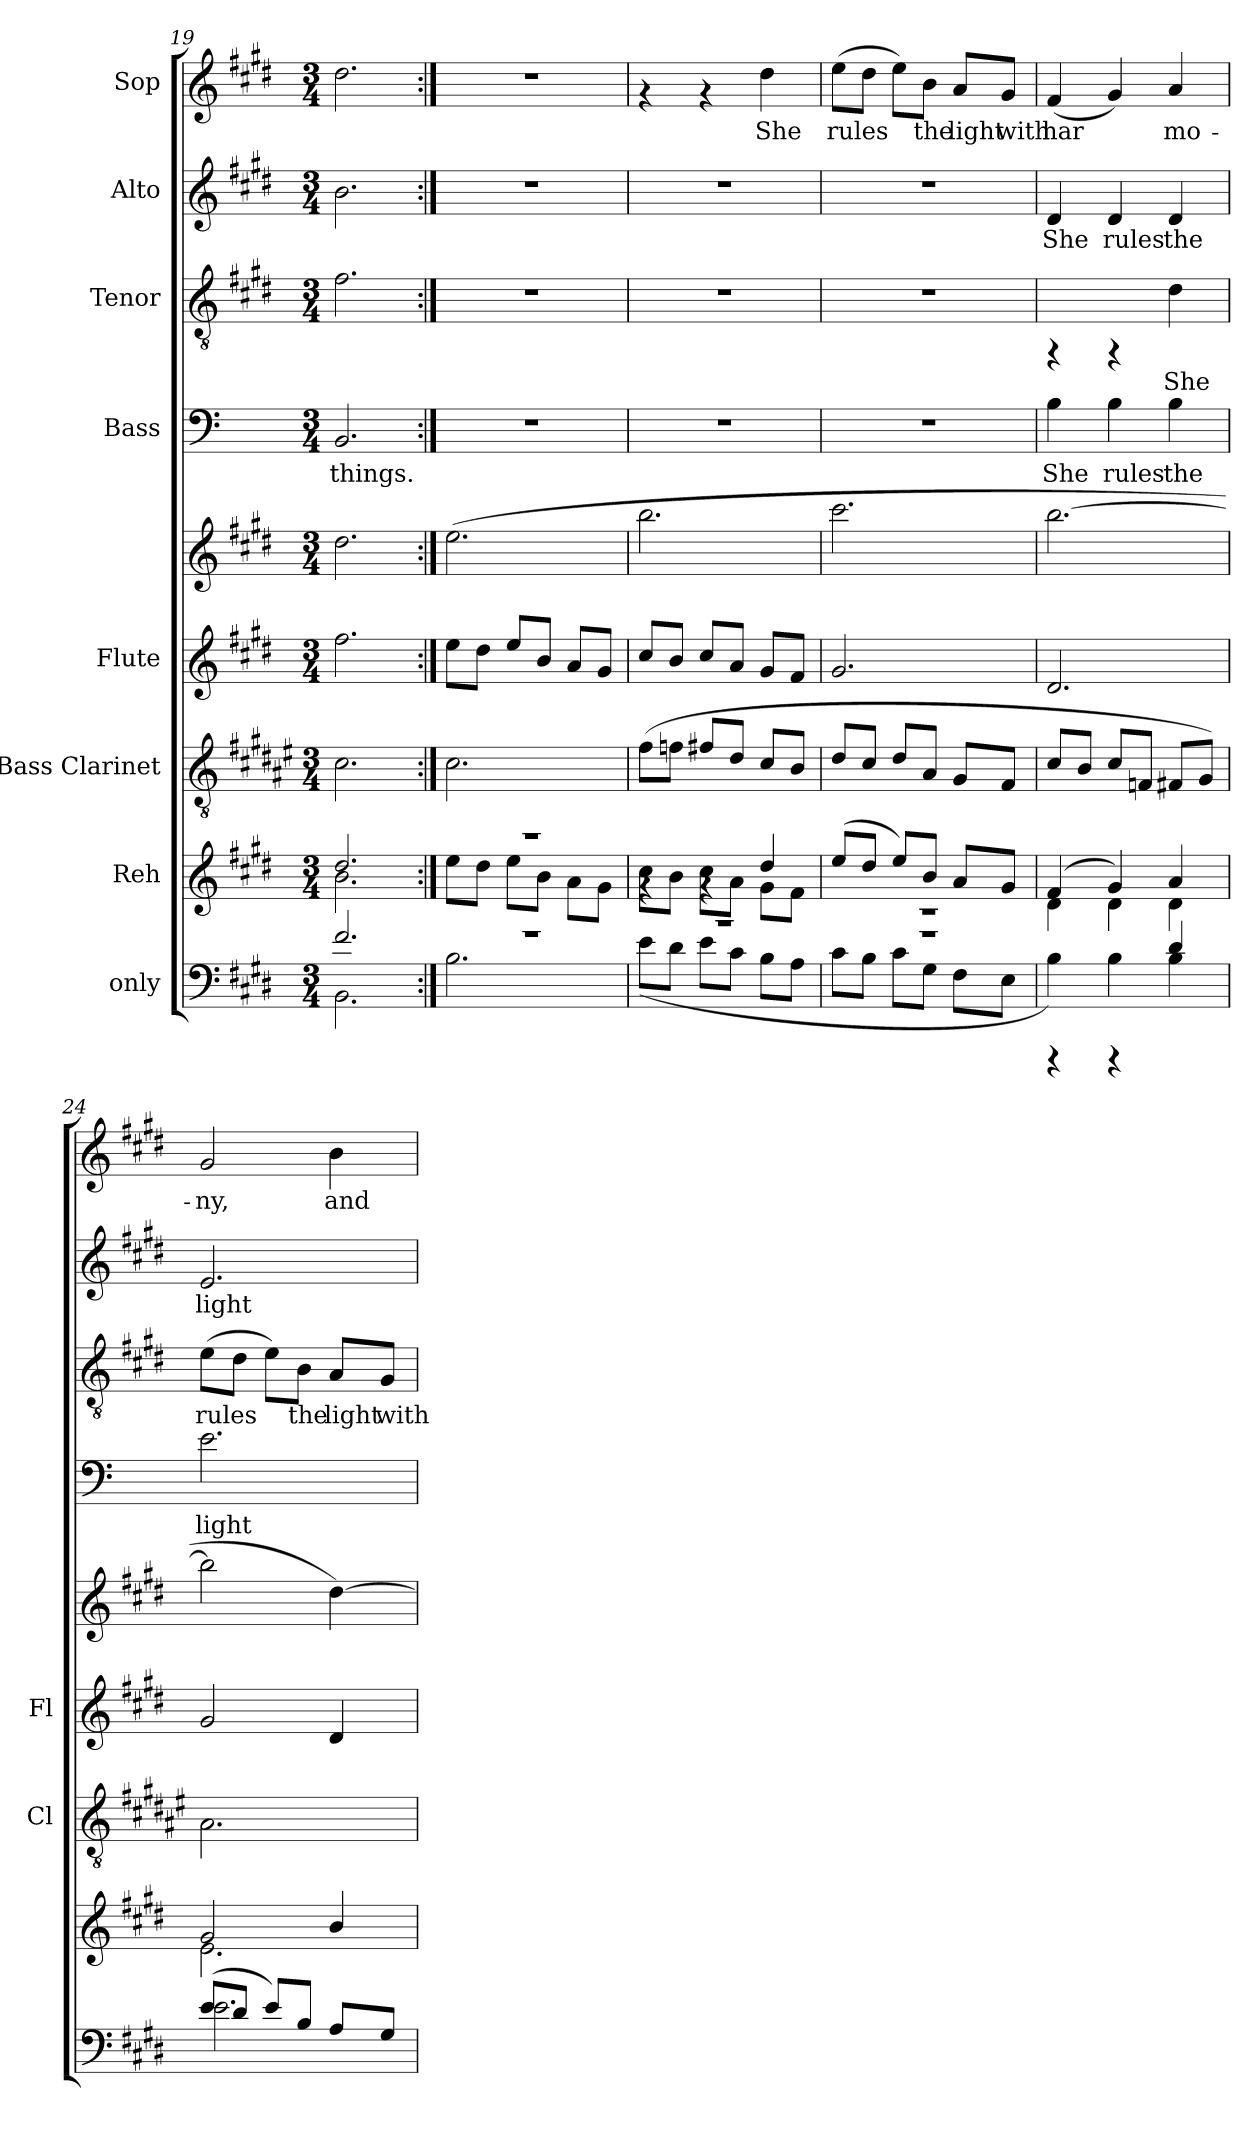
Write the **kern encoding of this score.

**kern	**kern	**kern	**kern	**kern	**kern	**text	**kern	**text	**kern	**text	**kern	**text
*part8	*part7	*part6	*part5	*part5	*part4	*part4	*part3	*part3	*part2	*part2	*part1	*part1
*staff9	*staff8	*staff7	*staff6	*staff5	*staff4	*staff4	*staff3	*staff3	*staff2	*staff2	*staff1	*staff1
*I"only	*I"Reh	*I"Bass Clarinet	*I"Flute	*	*I"Bass	*	*I"Tenor	*	*I"Alto	*	*I"Sop	*
*	*	*I'Cl	*I'Fl	*	*	*	*	*	*	*	*	*
*clefF4	*clefG2	*clefGv2	*clefG2	*clefG2	*clefF4	*	*clefGv2	*	*clefG2	*	*clefG2	*
*	*	*ITrd1c2	*	*	*	*	*	*	*	*	*	*
*k[f#c#g#d#]	*k[f#c#g#d#]	*k[f#c#g#d#]	*k[f#c#g#d#]	*k[f#c#g#d#]	*k[]	*	*k[f#c#g#d#]	*	*k[f#c#g#d#]	*	*k[f#c#g#d#]	*
*E:	*E:	*E:	*E:	*E:	*C:	*	*E:	*	*E:	*	*E:	*
*M3/4	*M3/4	*M3/4	*M3/4	*M3/4	*M3/4	*	*M3/4	*	*M3/4	*	*M3/4	*
=19	=19	=19	=19	=19	=19	=19	=19	=19	=19	=19	=19	=19
*^	*^	*	*	*	*	*	*	*	*	*	*	*
!	!	!	!	!	!	!	!	!LO:LY:b	!	!	!	!	!	!
2.f#/	2.BB\	2.dd#/	2.b\	2.B\	2.ff#\	2.dd#\	2.BB/	things.	2.f#\	.	2.b\	.	2.dd#\	.
=20:|!	=20:|!	=20:|!	=20:|!	=20:|!	=20:|!	=20:|!	=20:|!	=20:|!	=20:|!	=20:|!	=20:|!	=20:|!	=20:|!	=20:|!
2.r	2.B\	2.r	8ee\L	2.B\	8ee\L	(>2.ee\	2.r	.	2.r	.	2.r	.	2.r	.
.	.	.	8dd#\J	.	8dd#\J	.	.	.	.	.	.	.	.	.
.	.	.	8ee\L	.	8ee/L	.	.	.	.	.	.	.	.	.
.	.	.	8b\J	.	8b/J	.	.	.	.	.	.	.	.	.
.	.	.	8a\L	.	8a/L	.	.	.	.	.	.	.	.	.
.	.	.	8g#\J	.	8g#/J	.	.	.	.	.	.	.	.	.
=21	=21	=21	=21	=21	=21	=21	=21	=21	=21	=21	=21	=21	=21	=21
2.r	(>8e\L	4rf	8cc#\L	(>8e\L	8cc#/L	2.bb\	2.r	.	2.r	.	2.r	.	4rf	.
.	8d#\J	.	8b\J	8e-\J	8b/J	.	.	.	.	.	.	.	.	.
.	8e\L	4rf	8cc#\L	8e/L	8cc#/L	.	.	.	.	.	.	.	4rf	.
.	8c#\J	.	8a\J	8c#/J	8a/J	.	.	.	.	.	.	.	.	.
!	!	!	!	!	!	!	!	!	!	!	!	!	!	!LO:LY:b:cj
.	8B\L	4dd#/	8g#\L	8B/L	8g#/L	.	.	.	.	.	.	.	4dd#\	She
.	8A\J	.	8f#\J	8A/J	8f#/J	.	.	.	.	.	.	.	.	.
!!LO:LB:g=z
=22	=22	=22	=22	=22	=22	=22	=22	=22	=22	=22	=22	=22	=22	=22
!	!	!	!	!	!	!	!	!	!	!	!	!	!	!LO:LY:b:cj
2.r	8c#\L	(>8ee/L	2.r	8c#/L	2.g#/	2.ccc#\	2.r	.	2.r	.	2.r	.	(>8ee\L	rules
!	!	!	!	!	!	!	!	!	!	!	!	!	!	!LO:LY:b:cj
.	8B\J	8dd#/J	.	8B/J	.	.	.	.	.	.	.	.	8dd#\J	.
!	!	!	!	!	!	!	!	!	!	!	!	!	!	!LO:LY:b:cj
.	8c#\L	8ee/L)	.	8c#/L	.	.	.	.	.	.	.	.	8ee\L)	.
!	!	!	!	!	!	!	!	!	!	!	!	!	!	!LO:LY:b:cj
.	8G#\J	8b/J	.	8G#/J	.	.	.	.	.	.	.	.	8b\J	the
!	!	!	!	!	!	!	!	!	!	!	!	!	!	!LO:LY:b:cj
.	8F#\L	8a/L	.	8F#/L	.	.	.	.	.	.	.	.	8a/L	light
!	!	!	!	!	!	!	!	!	!	!	!	!	!	!LO:LY:b:cj
.	8E\J	8g#/J	.	8E/J	.	.	.	.	.	.	.	.	8g#/J	with
=23	=23	=23	=23	=23	=23	=23	=23	=23	=23	=23	=23	=23	=23	=23
!	!	!	!	!	!	!	!	!LO:LY:b	!	!	!	!LO:LY:b	!	!LO:LY:b:cj
4rCCC	4B\)	(>4f#/	4d#\	8B/L	2.d#/	[>2.bb\	4B\	She	4rFF	.	4d#/	She	(>4f#/	har-
.	.	.	.	8A/J	.	.	.	.	.	.	.	.	.	.
!	!	!	!	!	!	!	!	!LO:LY:b	!	!	!	!LO:LY:b	!	!LO:LY:b:cj
4rCCC	4B\	4g#/)	4d#\	8B/L	.	.	4B\	rules	4rFF	.	4d#/	rules	4g#/)	-
.	.	.	.	8E-/J	.	.	.	.	.	.	.	.	.	.
!	!	!	!	!	!	!	!	!LO:LY:b	!	!LO:LY:b	!	!LO:LY:b	!	!LO:LY:b:cj
4d#/	4B\	4a/	4d#\	8E/L	.	.	4B\	the	4d#\	She	4d#/	the	4a/	mo-
.	.	.	.	8F#/J)	.	.	.	.	.	.	.	.	.	.
=24	=24	=24	=24	=24	=24	=24	=24	=24	=24	=24	=24	=24	=24	=24
!	!	!	!	!	!	!	!	!LO:LY:b	!	!LO:LY:b	!	!LO:LY:b	!	!LO:LY:b:cj
(>8e/L	2.e\	2g#/	2.e\	2.G#\	2g#/	2bb\]	2.e\	light	(>8e\L	rules	2.e/	light	2g#/	-ny,
!	!	!	!	!	!	!	!	!	!	!LO:LY:b	!	!	!	!
8d#/J	.	.	.	.	.	.	.	.	8d#\J	.	.	.	.	.
!	!	!	!	!	!	!	!	!	!	!LO:LY:b	!	!	!	!
8e/L)	.	.	.	.	.	.	.	.	8e\L)	.	.	.	.	.
!	!	!	!	!	!	!	!	!	!	!LO:LY:b	!	!	!	!
8B/J	.	.	.	.	.	.	.	.	8B\J	the	.	.	.	.
!	!	!	!	!	!	!	!	!	!	!LO:LY:b	!	!	!	!LO:LY:b:cj
8A/L	.	4b/	.	.	4d#/	[>4dd#\)	.	.	8A/L	light	.	.	4b\	and
!	!	!	!	!	!	!	!	!	!	!LO:LY:b	!	!	!	!
8G#/J	.	.	.	.	.	.	.	.	8G#/J	with	.	.	.	.
*v	*v	*	*	*	*	*	*	*	*	*	*	*	*	*
*	*v	*v	*	*	*	*	*	*	*	*	*	*	*
=	=	=	=	=	=	=	=	=	=	=	=	=
*-	*-	*-	*-	*-	*-	*-	*-	*-	*-	*-	*-	*-
